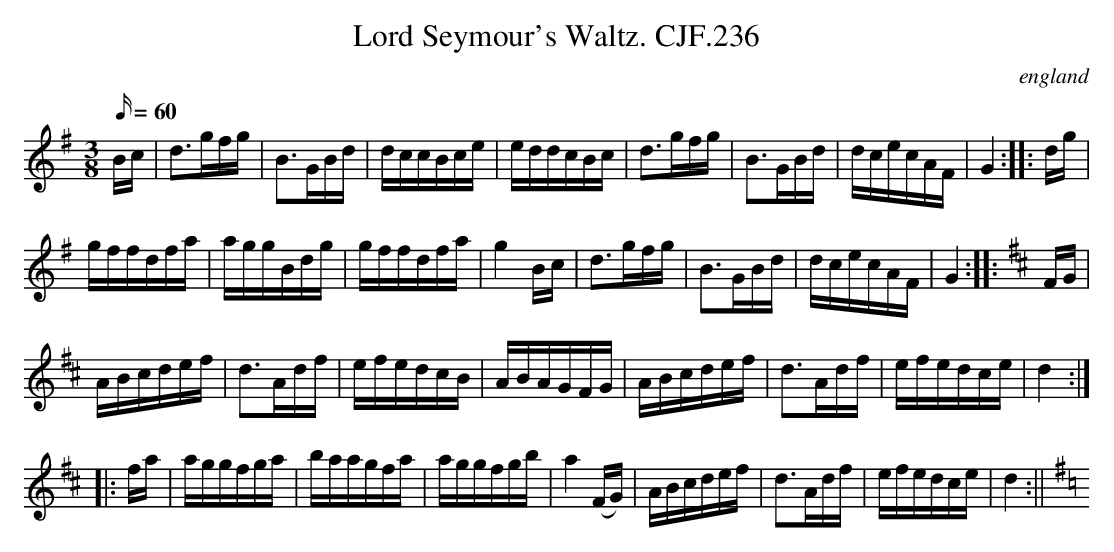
X:1
T:Lord Seymour's Waltz. CJF.236
O:england
M:3/8
L:1/16
Q:60
K:G
Bc|d3gfg|B3GBd|dccBce|eddcBc|d3gfg|B3GBd|dcecAF|G4:||:dg|
gffdfa|aggBdg|gffdfa|g4Bc|d3gfg|B3GBd|dcecAF|G4:||:\
K:D
FG|
ABcdef|d3Adf|efedcB|ABAGFG|ABcdef|d3Adf|efedce|d4:||:
fa|aggfga|baagfa|aggfgb|a4(FG)|ABcdef|d3Adf|efedce|d4:||
K:G
